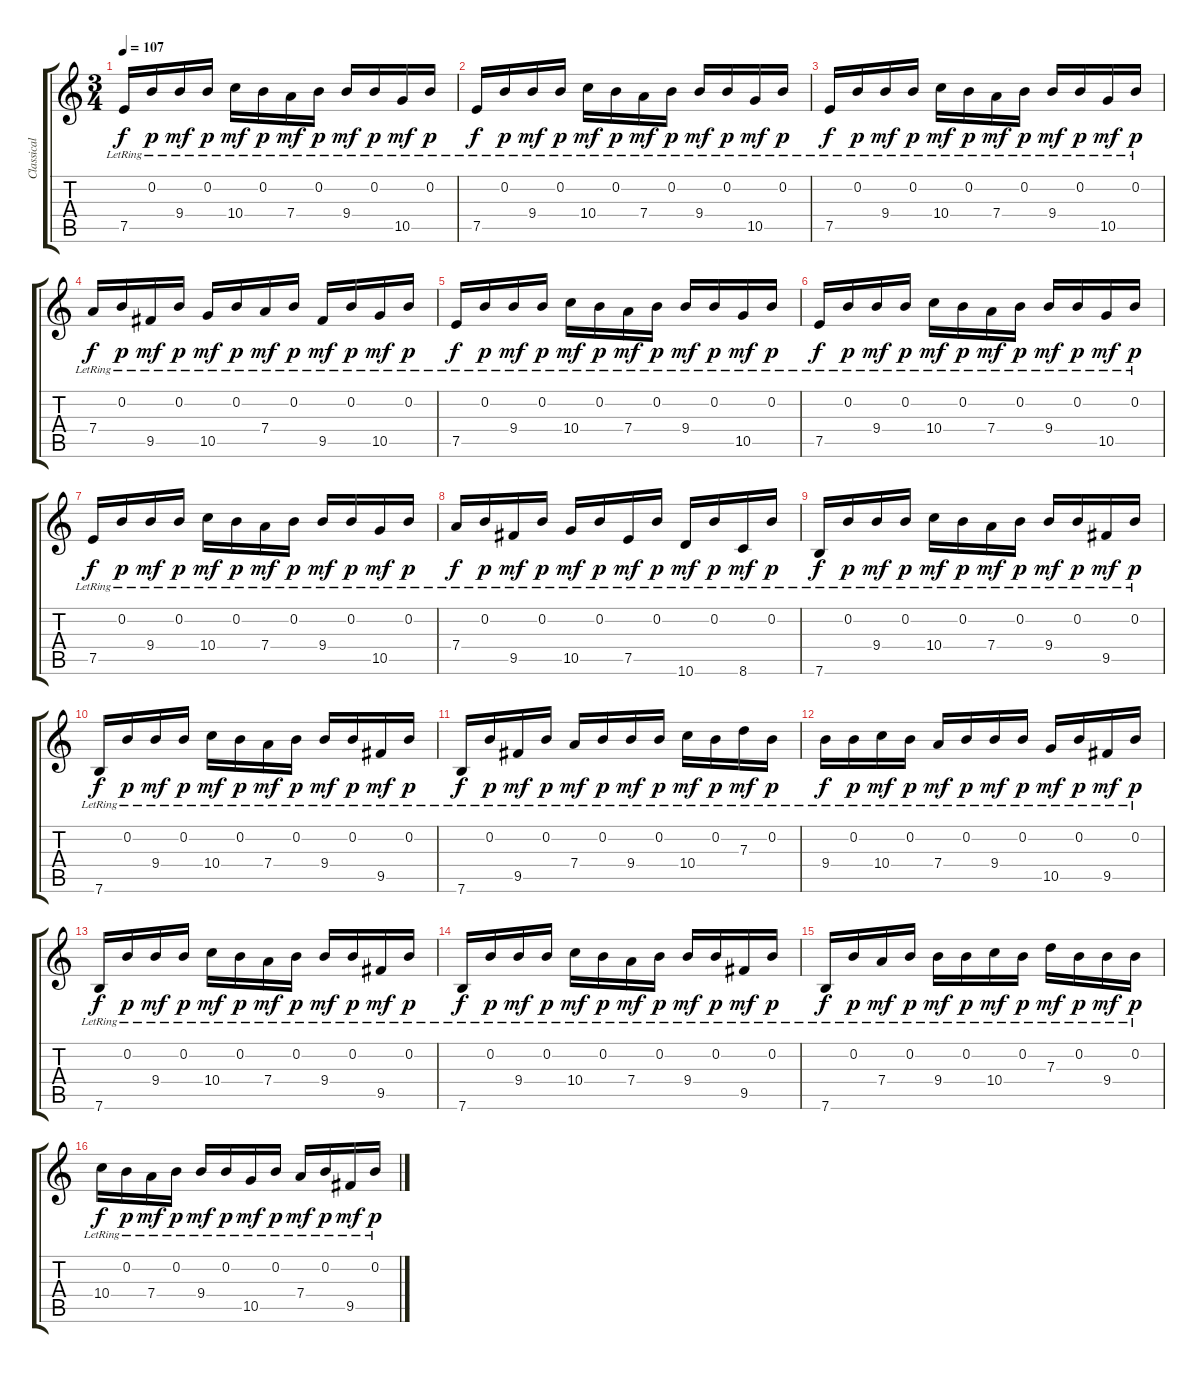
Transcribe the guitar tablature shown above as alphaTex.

\track ("Classical Guitar" "Classical ") {instrument acousticguitarnylon}
\staff {score tabs}
\tuning (E4 B3 G3 D3 A2 E2) {hide}
\ts (3 4)
\tempo 107
\clef g2
\ks c
7.5{lr}.16{dy f instrument acousticguitarnylon} 0.2{lr}.16{dy p} 9.4{lr}.16{dy mf} 0.2{lr}.16{dy p} 10.4{lr}.16{dy mf} 0.2{lr}.16{dy p} 7.4{lr}.16{dy mf} 0.2{lr}.16{dy p} 9.4{lr}.16{dy mf} 0.2{lr}.16{dy p} 10.5{lr}.16{dy mf} 0.2{lr}.16{dy p} |
7.5{lr}.16{dy f} 0.2{lr}.16{dy p} 9.4{lr}.16{dy mf} 0.2{lr}.16{dy p} 10.4{lr}.16{dy mf} 0.2{lr}.16{dy p} 7.4{lr}.16{dy mf} 0.2{lr}.16{dy p} 9.4{lr}.16{dy mf} 0.2{lr}.16{dy p} 10.5{lr}.16{dy mf} 0.2{lr}.16{dy p} |
7.5{lr}.16{dy f} 0.2{lr}.16{dy p} 9.4{lr}.16{dy mf} 0.2{lr}.16{dy p} 10.4{lr}.16{dy mf} 0.2{lr}.16{dy p} 7.4{lr}.16{dy mf} 0.2{lr}.16{dy p} 9.4{lr}.16{dy mf} 0.2{lr}.16{dy p} 10.5{lr}.16{dy mf} 0.2{lr}.16{dy p} |
7.4{lr}.16{dy f} 0.2{lr}.16{dy p} 9.5{lr}.16{dy mf} 0.2{lr}.16{dy p} 10.5{lr}.16{dy mf} 0.2{lr}.16{dy p} 7.4{lr}.16{dy mf} 0.2{lr}.16{dy p} 9.5{lr}.16{dy mf} 0.2{lr}.16{dy p} 10.5{lr}.16{dy mf} 0.2{lr}.16{dy p} |
7.5{lr}.16{dy f} 0.2{lr}.16{dy p} 9.4{lr}.16{dy mf} 0.2{lr}.16{dy p} 10.4{lr}.16{dy mf} 0.2{lr}.16{dy p} 7.4{lr}.16{dy mf} 0.2{lr}.16{dy p} 9.4{lr}.16{dy mf} 0.2{lr}.16{dy p} 10.5{lr}.16{dy mf} 0.2{lr}.16{dy p} |
7.5{lr}.16{dy f} 0.2{lr}.16{dy p} 9.4{lr}.16{dy mf} 0.2{lr}.16{dy p} 10.4{lr}.16{dy mf} 0.2{lr}.16{dy p} 7.4{lr}.16{dy mf} 0.2{lr}.16{dy p} 9.4{lr}.16{dy mf} 0.2{lr}.16{dy p} 10.5{lr}.16{dy mf} 0.2{lr}.16{dy p} |
7.5{lr}.16{dy f} 0.2{lr}.16{dy p} 9.4{lr}.16{dy mf} 0.2{lr}.16{dy p} 10.4{lr}.16{dy mf} 0.2{lr}.16{dy p} 7.4{lr}.16{dy mf} 0.2{lr}.16{dy p} 9.4{lr}.16{dy mf} 0.2{lr}.16{dy p} 10.5{lr}.16{dy mf} 0.2{lr}.16{dy p} |
7.4{lr}.16{dy f} 0.2{lr}.16{dy p} 9.5{lr}.16{dy mf} 0.2{lr}.16{dy p} 10.5{lr}.16{dy mf} 0.2{lr}.16{dy p} 7.5{lr}.16{dy mf} 0.2{lr}.16{dy p} 10.6{lr}.16{dy mf} 0.2{lr}.16{dy p} 8.6{lr}.16{dy mf} 0.2{lr}.16{dy p} |
7.6{lr}.16{dy f} 0.2{lr}.16{dy p} 9.4{lr}.16{dy mf} 0.2{lr}.16{dy p} 10.4{lr}.16{dy mf} 0.2{lr}.16{dy p} 7.4{lr}.16{dy mf} 0.2{lr}.16{dy p} 9.4{lr}.16{dy mf} 0.2{lr}.16{dy p} 9.5{lr}.16{dy mf} 0.2{lr}.16{dy p} |
7.6{lr}.16{dy f} 0.2{lr}.16{dy p} 9.4{lr}.16{dy mf} 0.2{lr}.16{dy p} 10.4{lr}.16{dy mf} 0.2{lr}.16{dy p} 7.4{lr}.16{dy mf} 0.2{lr}.16{dy p} 9.4{lr}.16{dy mf} 0.2{lr}.16{dy p} 9.5{lr}.16{dy mf} 0.2{lr}.16{dy p} |
7.6{lr}.16{dy f} 0.2{lr}.16{dy p} 9.5{lr}.16{dy mf} 0.2{lr}.16{dy p} 7.4{lr}.16{dy mf} 0.2{lr}.16{dy p} 9.4{lr}.16{dy mf} 0.2{lr}.16{dy p} 10.4{lr}.16{dy mf} 0.2{lr}.16{dy p} 7.3{lr}.16{dy mf} 0.2{lr}.16{dy p} |
9.4{lr}.16{dy f} 0.2{lr}.16{dy p} 10.4{lr}.16{dy mf} 0.2{lr}.16{dy p} 7.4{lr}.16{dy mf} 0.2{lr}.16{dy p} 9.4{lr}.16{dy mf} 0.2{lr}.16{dy p} 10.5{lr}.16{dy mf} 0.2{lr}.16{dy p} 9.5{lr}.16{dy mf} 0.2{lr}.16{dy p} |
7.6{lr}.16{dy f} 0.2{lr}.16{dy p} 9.4{lr}.16{dy mf} 0.2{lr}.16{dy p} 10.4{lr}.16{dy mf} 0.2{lr}.16{dy p} 7.4{lr}.16{dy mf} 0.2{lr}.16{dy p} 9.4{lr}.16{dy mf} 0.2{lr}.16{dy p} 9.5{lr}.16{dy mf} 0.2{lr}.16{dy p} |
7.6{lr}.16{dy f} 0.2{lr}.16{dy p} 9.4{lr}.16{dy mf} 0.2{lr}.16{dy p} 10.4{lr}.16{dy mf} 0.2{lr}.16{dy p} 7.4{lr}.16{dy mf} 0.2{lr}.16{dy p} 9.4{lr}.16{dy mf} 0.2{lr}.16{dy p} 9.5{lr}.16{dy mf} 0.2{lr}.16{dy p} |
7.6{lr}.16{dy f} 0.2{lr}.16{dy p} 7.4{lr}.16{dy mf} 0.2{lr}.16{dy p} 9.4{lr}.16{dy mf} 0.2{lr}.16{dy p} 10.4{lr}.16{dy mf} 0.2{lr}.16{dy p} 7.3{lr}.16{dy mf} 0.2{lr}.16{dy p} 9.4{lr}.16{dy mf} 0.2{lr}.16{dy p} |
10.4{lr}.16{dy f} 0.2{lr}.16{dy p} 7.4{lr}.16{dy mf} 0.2{lr}.16{dy p} 9.4{lr}.16{dy mf} 0.2{lr}.16{dy p} 10.5{lr}.16{dy mf} 0.2{lr}.16{dy p} 7.4{lr}.16{dy mf} 0.2{lr}.16{dy p} 9.5{lr}.16{dy mf} 0.2{lr}.16{dy p}
